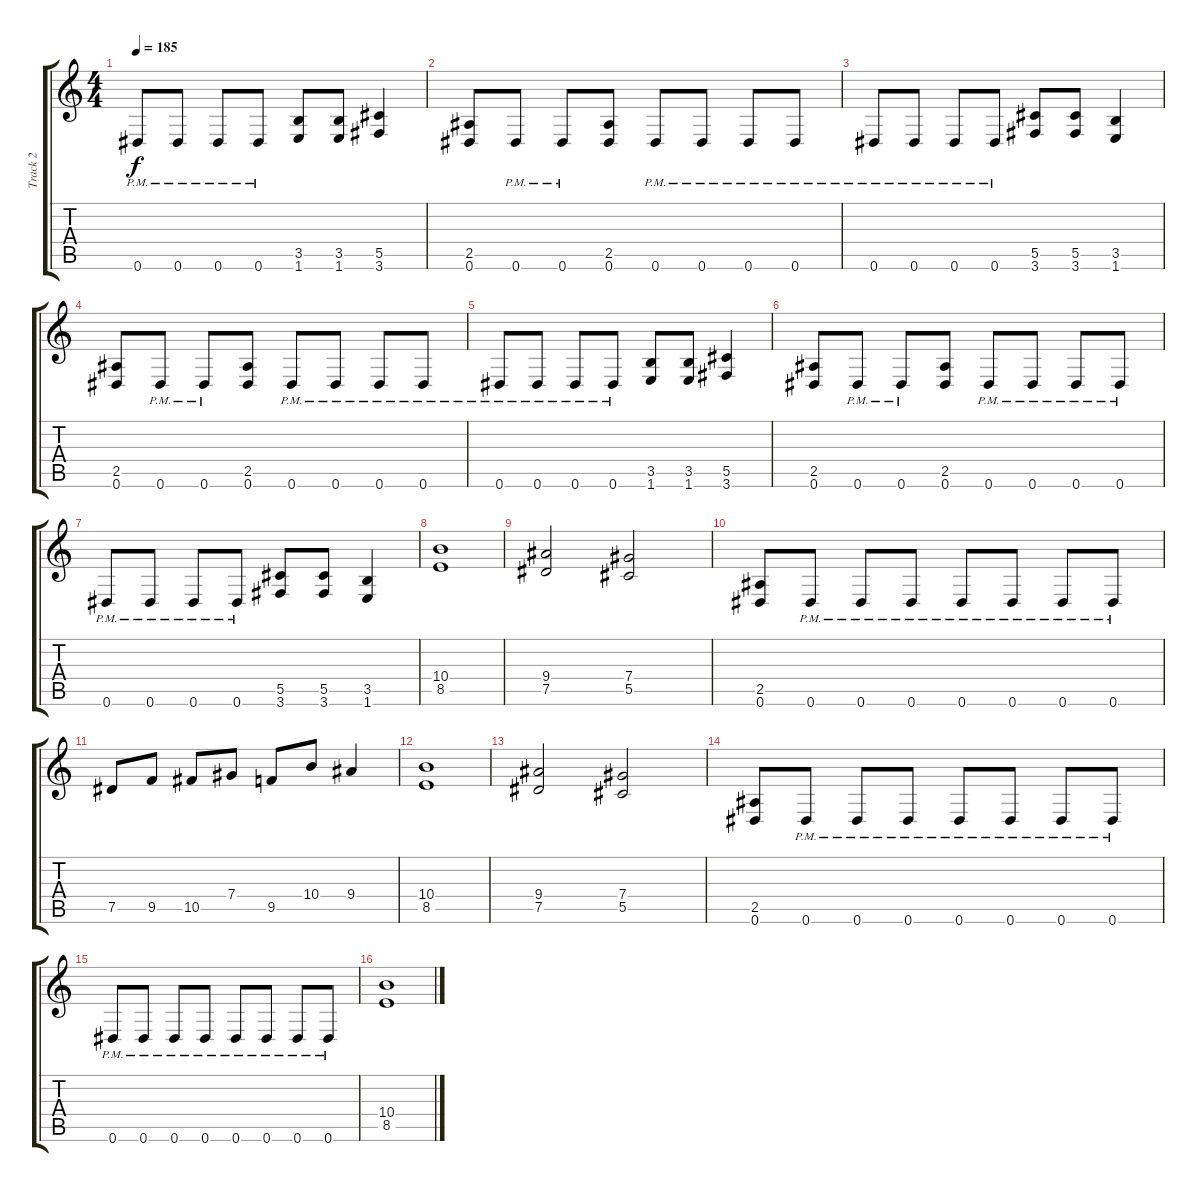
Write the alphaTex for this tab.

\track ("Track 2" "Track 2") {instrument distortionguitar}
\staff {score tabs}
\tuning (Eb4 Bb3 Gb3 Db3 Ab2 Eb2) {hide}
\ts (4 4)
\tempo 185
\clef g2
\ks c
0.6{pm}.8{dy f} 0.6{pm}.8 0.6{pm}.8 0.6{pm}.8 (3.5 1.6).8 (3.5 1.6).8 (5.5 3.6).4 |
(2.5 0.6).8 0.6{pm}.8 0.6{pm}.8 (2.5 0.6).8 0.6{pm}.8 0.6{pm}.8 0.6{pm}.8 0.6{pm}.8 |
0.6{pm}.8 0.6{pm}.8 0.6{pm}.8 0.6{pm}.8 (5.5 3.6).8 (5.5 3.6).8 (3.5 1.6).4 |
(2.5 0.6).8 0.6{pm}.8 0.6{pm}.8 (2.5 0.6).8 0.6{pm}.8 0.6{pm}.8 0.6{pm}.8 0.6{pm}.8 |
0.6{pm}.8 0.6{pm}.8 0.6{pm}.8 0.6{pm}.8 (3.5 1.6).8 (3.5 1.6).8 (5.5 3.6).4 |
(2.5 0.6).8 0.6{pm}.8 0.6{pm}.8 (2.5 0.6).8 0.6{pm}.8 0.6{pm}.8 0.6{pm}.8 0.6{pm}.8 |
0.6{pm}.8 0.6{pm}.8 0.6{pm}.8 0.6{pm}.8 (5.5 3.6).8 (5.5 3.6).8 (3.5 1.6).4 |
(10.4 8.5).1 |
(9.4 7.5).2 (7.4 5.5).2 |
(2.5 0.6).8 0.6{pm}.8 0.6{pm}.8 0.6{pm}.8 0.6{pm}.8 0.6{pm}.8 0.6{pm}.8 0.6{pm}.8 |
7.5.8 9.5.8 10.5.8 7.4.8 9.5.8 10.4.8 9.4.4 |
(10.4 8.5).1 |
(9.4 7.5).2 (7.4 5.5).2 |
(2.5 0.6).8 0.6{pm}.8 0.6{pm}.8 0.6{pm}.8 0.6{pm}.8 0.6{pm}.8 0.6{pm}.8 0.6{pm}.8 |
0.6{pm}.8 0.6{pm}.8 0.6{pm}.8 0.6{pm}.8 0.6{pm}.8 0.6{pm}.8 0.6{pm}.8 0.6{pm}.8 |
(10.4 8.5).1
